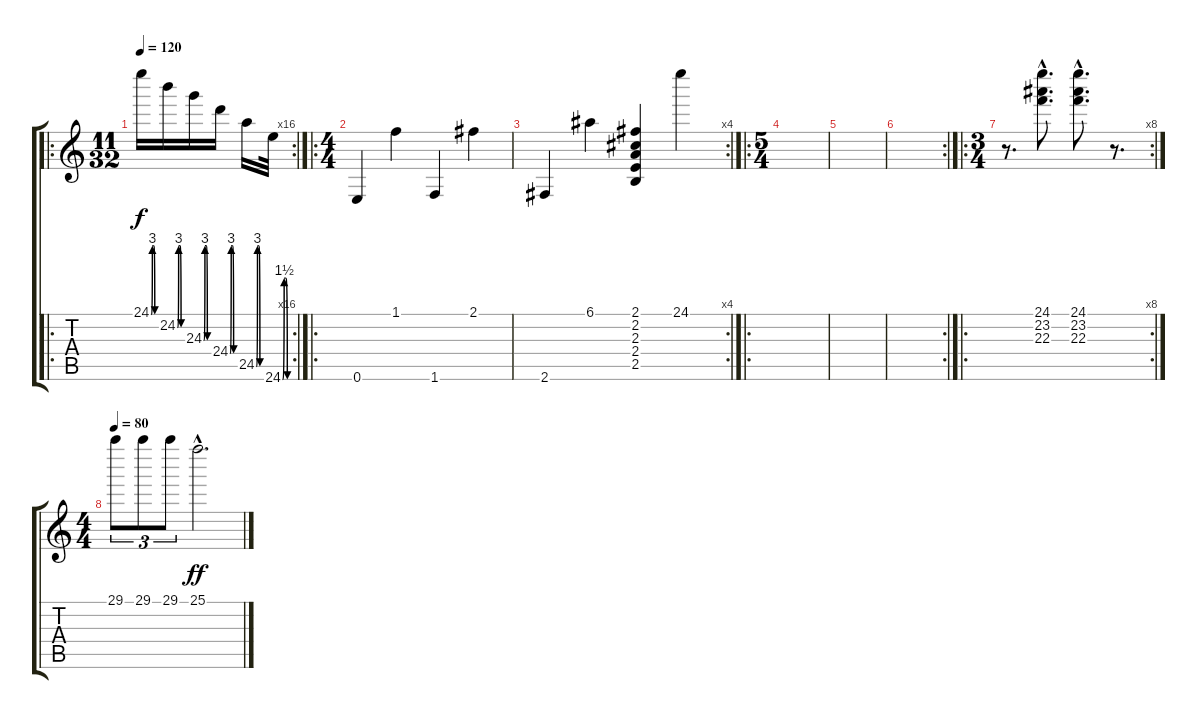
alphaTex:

\track "" {instrument acousticguitarnylon}
\staff {score tabs}
\tuning (E4 B3 G3 D3 A2 E2) {hide}
\ro
\rc 16
\ts (11 32)
\tempo 120
\clef g2
\ks c
24.1{be (custom 0 0 15 12 30 12 45 0 60 0)}.16{dy f} 24.2{be (custom 0 0 15 12 30 12 45 0 60 0)}.16 24.3{be (custom 0 0 15 12 30 12 45 0 60 0)}.16 24.4{be (custom 0 0 15 12 30 12 45 0 60 0)}.16 24.5{be (custom 0 0 15 12 30 12 45 0 60 0)}.16 24.6{be (custom 0 0 15 6 30 6 45 0 60 0)}.32 |
\ro
\ts (4 4)
0.6.4 1.1.4 1.6.4 2.1.4 |
\rc 4
2.6.4 6.1.4 (2.1 2.2 2.3 2.4 2.5).4 24.1.4 |
\ro
\ts (5 4)
|
|
\rc 2
|
\ro
\rc 8
\ts (3 4)
r.8{d} (24.1{hac} 23.2{hac} 22.3{hac}).8{d} (24.1{hac} 23.2{hac} 22.3{hac}).8{d} r.8{d} |
\ts (4 4)
\tempo 80
29.1.8{tu (3 2)} 29.1.8{tu (3 2)} 29.1.8{tu (3 2)} 25.1{hac}.2{d dy ff}
